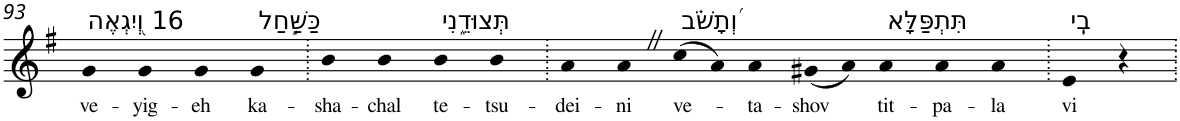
**kern	**text
*part1	*part1
*staff1	*staff1
*I"Piano	*
*I'Pno	*
!!LO:PB:g=z
*clefG2	*
*k[f#]	*
*G:	*
=93	=93
!LO:TX:a:t=16 וְ֭יִגְאֶה	!
!	!LO:LY:b
4g	ve-
!	!LO:LY:b
4g	-yig-
!	!LO:LY:b
4g	-eh
!LO:TX:a:t=כַּשַּׁ֣חַל	!
!	!LO:LY:b
4g	ka-
=94.	=94.
!	!LO:LY:b
4b	-sha-
!	!LO:LY:b
4b	-chal
!LO:TX:a:t=תְּצוּדֵ֑נִי	!
!	!LO:LY:b
4b	te-
!	!LO:LY:b
4b	-tsu-
=95.	=95.
!	!LO:LY:b
4a	-dei-
!	!LO:LY:b
4aZ	-ni
!LO:TX:a:t=וְ֝תָשֹׁ֗ב	!
!	!LO:LY:b
(8cc	ve-
8a)	.
!	!LO:LY:b
4a	-ta-
!	!LO:LY:b
(8g#X	-shov
8a)	.
!LO:TX:a:t=תִּתְפַּלָּא	!
!	!LO:LY:b
4a	tit-
!	!LO:LY:b
4a	-pa-
!	!LO:LY:b
4a	-la
=96.	=96.
!LO:TX:a:t=בִֽי	!
!	!LO:LY:b
4e	vi
4r	.
=.	=.
*-	*-
